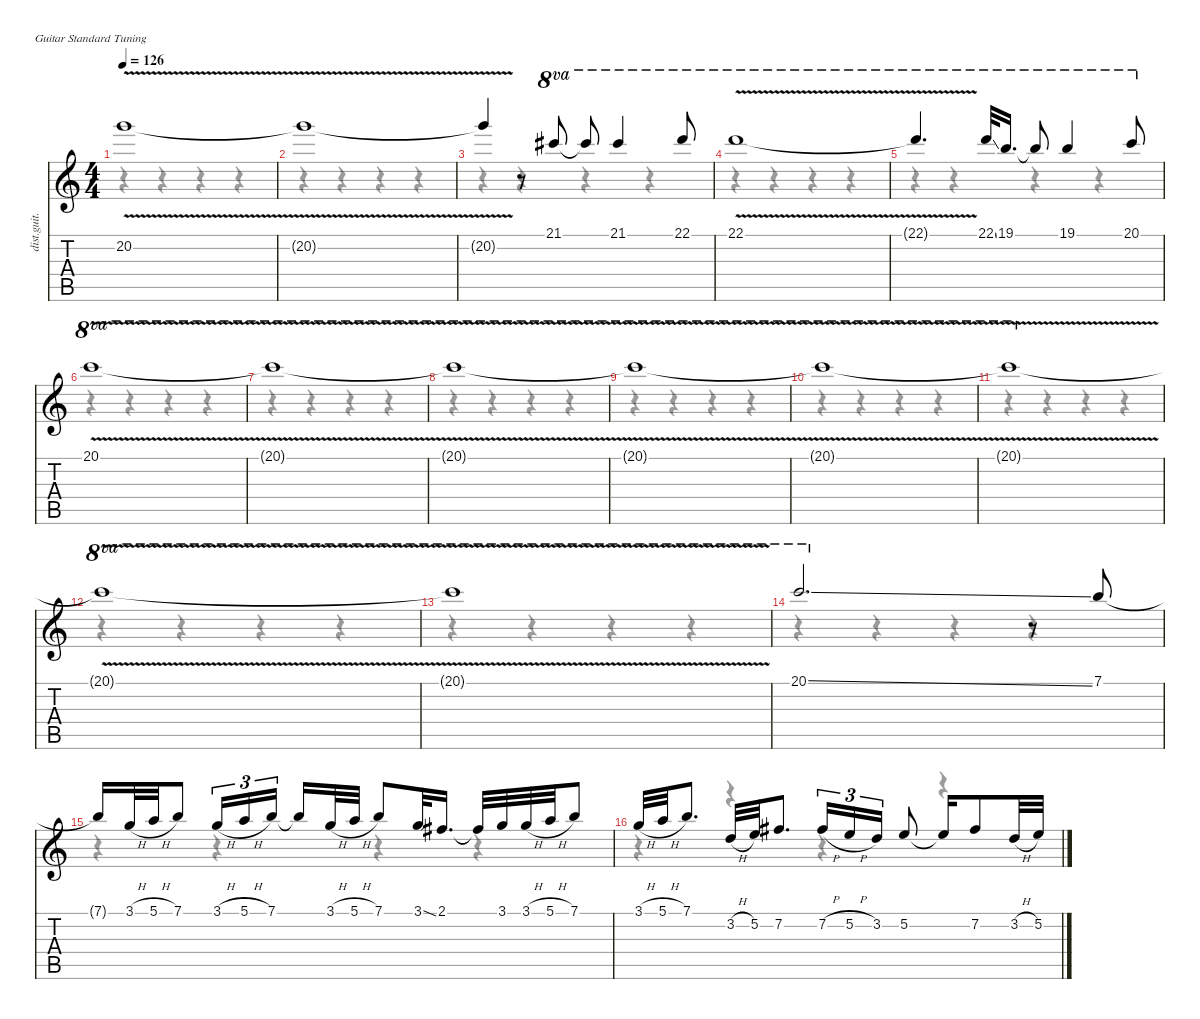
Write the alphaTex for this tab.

\defaultSystemsLayout 4
\hideDynamics
\bracketExtendMode nobrackets
\otherSystemsTrackNameOrientation horizontal
\track ("Joe Satriani" "dist.guit.") {instrument distortionguitar}
\staff {score tabs}
\tuning (E4 B3 G3 D3 A2 E2)
\voice
\ts (4 4)
\tempo 126
\clef g2
\ks c
20.2{v}.1{dy f beam Up} |
20.2{v t}.1{beam Up} |
20.2{v t}.4{beam Up} r.8{beam Up} 21.1{acc #}.8{ot 8va beam Up} 21.1{t acc #}.8{ot 8va beam Up} 21.1{acc #}.4{ot 8va beam Up} 22.1.8{ot 8va beam Up} |
22.1{v}.1{ot 8va beam Up} |
22.1{v t}.4{d ot 8va beam Up} 22.1{ss}.32{ot 8va beam Up} 19.1.16{d ot 8va beam Up} 19.1{t}.8{ot 8va beam Up} 19.1.4{ot 8va beam Up} 20.1.8{ot 8va beam Up} |
20.1{v}.1{ot 8va beam Up} |
20.1{v t}.1{ot 8va beam Up} |
20.1{v t}.1{ot 8va beam Up} |
20.1{v t}.1{ot 8va beam Up} |
20.1{v t}.1{ot 8va beam Up} |
20.1{v t}.1{ot 8va beam Up} |
20.1{v t}.1{ot 8va beam Up} |
20.1{v t}.1{ot 8va beam Up} |
20.1{ss}.2{d ot 8va beam Up} r.8{beam Up} 7.1.8{beam Up} |
7.1{t}.16{beam Up} 3.1{h}.32{beam Up} 5.1{h}.32{beam Up} 7.1.8{beam Up} 3.1{h}.16{tu (3 2) beam Up} 5.1{h}.16{tu (3 2) beam Up} 7.1.16{tu (3 2) beam Up} 7.1{t}.16{beam Up} 3.1{h}.32{beam Up} 5.1{h}.32{beam Up} 7.1.8{beam Up} 3.1{ss}.32{beam Up} 2.1{acc #}.16{d beam Up} 2.1{t acc #}.32{beam Up} 3.1.32{beam Up} 3.1{h}.32{beam Up} 5.1{h}.32{beam Up} 7.1.8{beam Up} |
3.1{h}.32{beam Up} 5.1{h}.32{beam Up} 7.1.8{d beam Up} 3.2{h}.32{beam Up} 5.2.32{beam Up} 7.2{acc #}.8{d beam Up} 7.2{h acc #}.16{tu (3 2) beam Up} 5.2{h}.16{tu (3 2) beam Up} 3.2.16{tu (3 2) beam Up} 5.2.8{beam Up} 5.2{t}.16{beam Up} 7.2{acc #}.8{beam Up} 3.2{h}.32{beam Up} 5.2{h}.32{beam Up}
\voice
\clef g2
\ottava regular
\simile none
\ks c
r.4{dy mf beam Down} r.4{beam Down} r.4{beam Down} r.4{beam Down} |
r.4{beam Down} r.4{beam Down} r.4{beam Down} r.4{beam Down} |
r.4{beam Down} r.4{beam Down} r.4{beam Down} r.4{beam Down} |
r.4{beam Down} r.4{beam Down} r.4{beam Down} r.4{beam Down} |
r.4{beam Down} r.4{beam Down} r.4{beam Down} r.4{beam Down} |
r.4{beam Down} r.4{beam Down} r.4{beam Down} r.4{beam Down} |
r.4{beam Down} r.4{beam Down} r.4{beam Down} r.4{beam Down} |
r.4{beam Down} r.4{beam Down} r.4{beam Down} r.4{beam Down} |
r.4{beam Down} r.4{beam Down} r.4{beam Down} r.4{beam Down} |
r.4{beam Down} r.4{beam Down} r.4{beam Down} r.4{beam Down} |
r.4{beam Down} r.4{beam Down} r.4{beam Down} r.4{beam Down} |
r.4{beam Down} r.4{beam Down} r.4{beam Down} r.4{beam Down} |
r.4{beam Down} r.4{beam Down} r.4{beam Down} r.4{beam Down} |
r.4{beam Down} r.4{beam Down} r.4{beam Down} r.4{beam Down} |
r.4{beam Down} r.4{beam Down} r.4{beam Down} r.4{beam Down} |
r.4{beam Down} r.4{beam Down} r.4{beam Down} r.4{beam Down}
